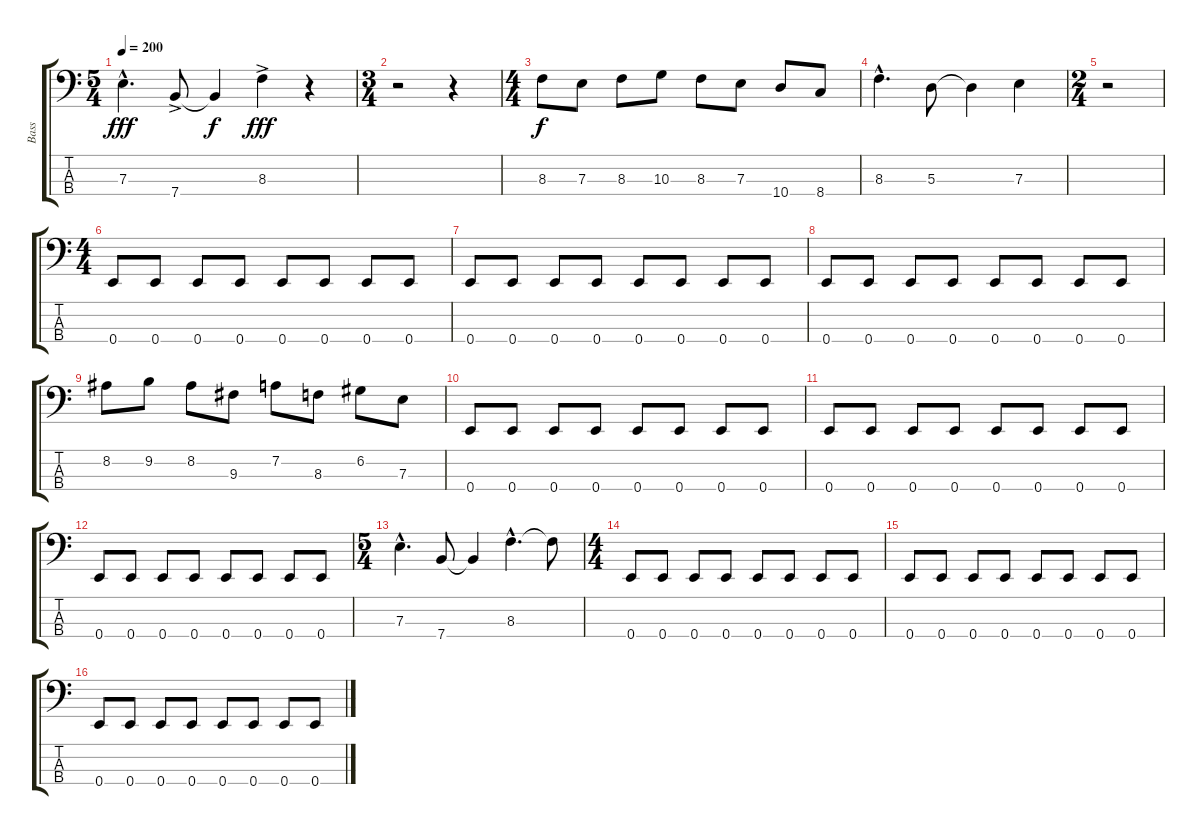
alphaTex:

\track ("Bass" "Bass") {instrument electricbasspick}
\staff {score tabs}
\tuning (G2 D2 A1 E1) {hide}
\ts (5 4)
\tempo 200
\clef f4
\ks c
7.3{hac}.4{d dy fff} 7.4{ac}.8 7.4{t}.4{dy f} 8.3{ac}.4{dy fff} r.4 |
\ts (3 4)
r.2 r.4 |
\ts (4 4)
8.3.8{dy f} 7.3.8 8.3.8 10.3.8 8.3.8 7.3.8 10.4.8 8.4.8 |
8.3{hac}.4{d} 5.3.8 5.3{t}.4 7.3.4 |
\ts (2 4)
r.2 |
\ts (4 4)
0.4.8 0.4.8 0.4.8 0.4.8 0.4.8 0.4.8 0.4.8 0.4.8 |
0.4.8 0.4.8 0.4.8 0.4.8 0.4.8 0.4.8 0.4.8 0.4.8 |
0.4.8 0.4.8 0.4.8 0.4.8 0.4.8 0.4.8 0.4.8 0.4.8 |
8.2.8 9.2.8 8.2.8 9.3.8 7.2.8 8.3.8 6.2.8 7.3.8 |
0.4.8 0.4.8 0.4.8 0.4.8 0.4.8 0.4.8 0.4.8 0.4.8 |
0.4.8 0.4.8 0.4.8 0.4.8 0.4.8 0.4.8 0.4.8 0.4.8 |
0.4.8 0.4.8 0.4.8 0.4.8 0.4.8 0.4.8 0.4.8 0.4.8 |
\ts (5 4)
7.3{hac}.4{d} 7.4.8 7.4{t}.4 8.3{hac}.4{d} 8.3{t}.8 |
\ts (4 4)
0.4.8 0.4.8 0.4.8 0.4.8 0.4.8 0.4.8 0.4.8 0.4.8 |
0.4.8 0.4.8 0.4.8 0.4.8 0.4.8 0.4.8 0.4.8 0.4.8 |
0.4.8 0.4.8 0.4.8 0.4.8 0.4.8 0.4.8 0.4.8 0.4.8
